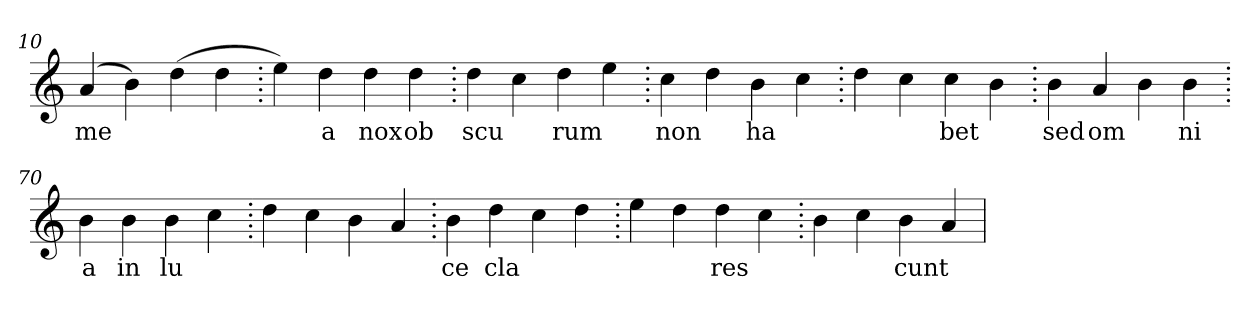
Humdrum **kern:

**kern	**text
*part1	*part1
*staff1	*staff1
*clefG2	*
=10.	=10.
(>4a	me
4b)	.
(>4dd	.
4dd	.
=20.	=20.
4ee)	.
4dd	a
4dd	nox
4dd	ob
=30.	=30.
4dd	scu
4cc	.
4dd	rum
4ee	.
=40.	=40.
4cc	non
4dd	.
4b	ha
4cc	.
=50.	=50.
4dd	.
4cc	.
4cc	bet
4b	.
=60.	=60.
4b	sed
4a	om
4b	.
4b	ni
=70.	=70.
4b	a
4b	in
4b	lu
4cc	.
=80.	=80.
4dd	.
4cc	.
4b	.
4a	.
=90.	=90.
4b	ce
4dd	cla
4cc	.
4dd	.
=100.	=100.
4ee	.
4dd	.
4dd	res
4cc	.
=110.	=110.
4b	.
4cc	.
4b	cunt
4a	.
=	=
*-	*-
